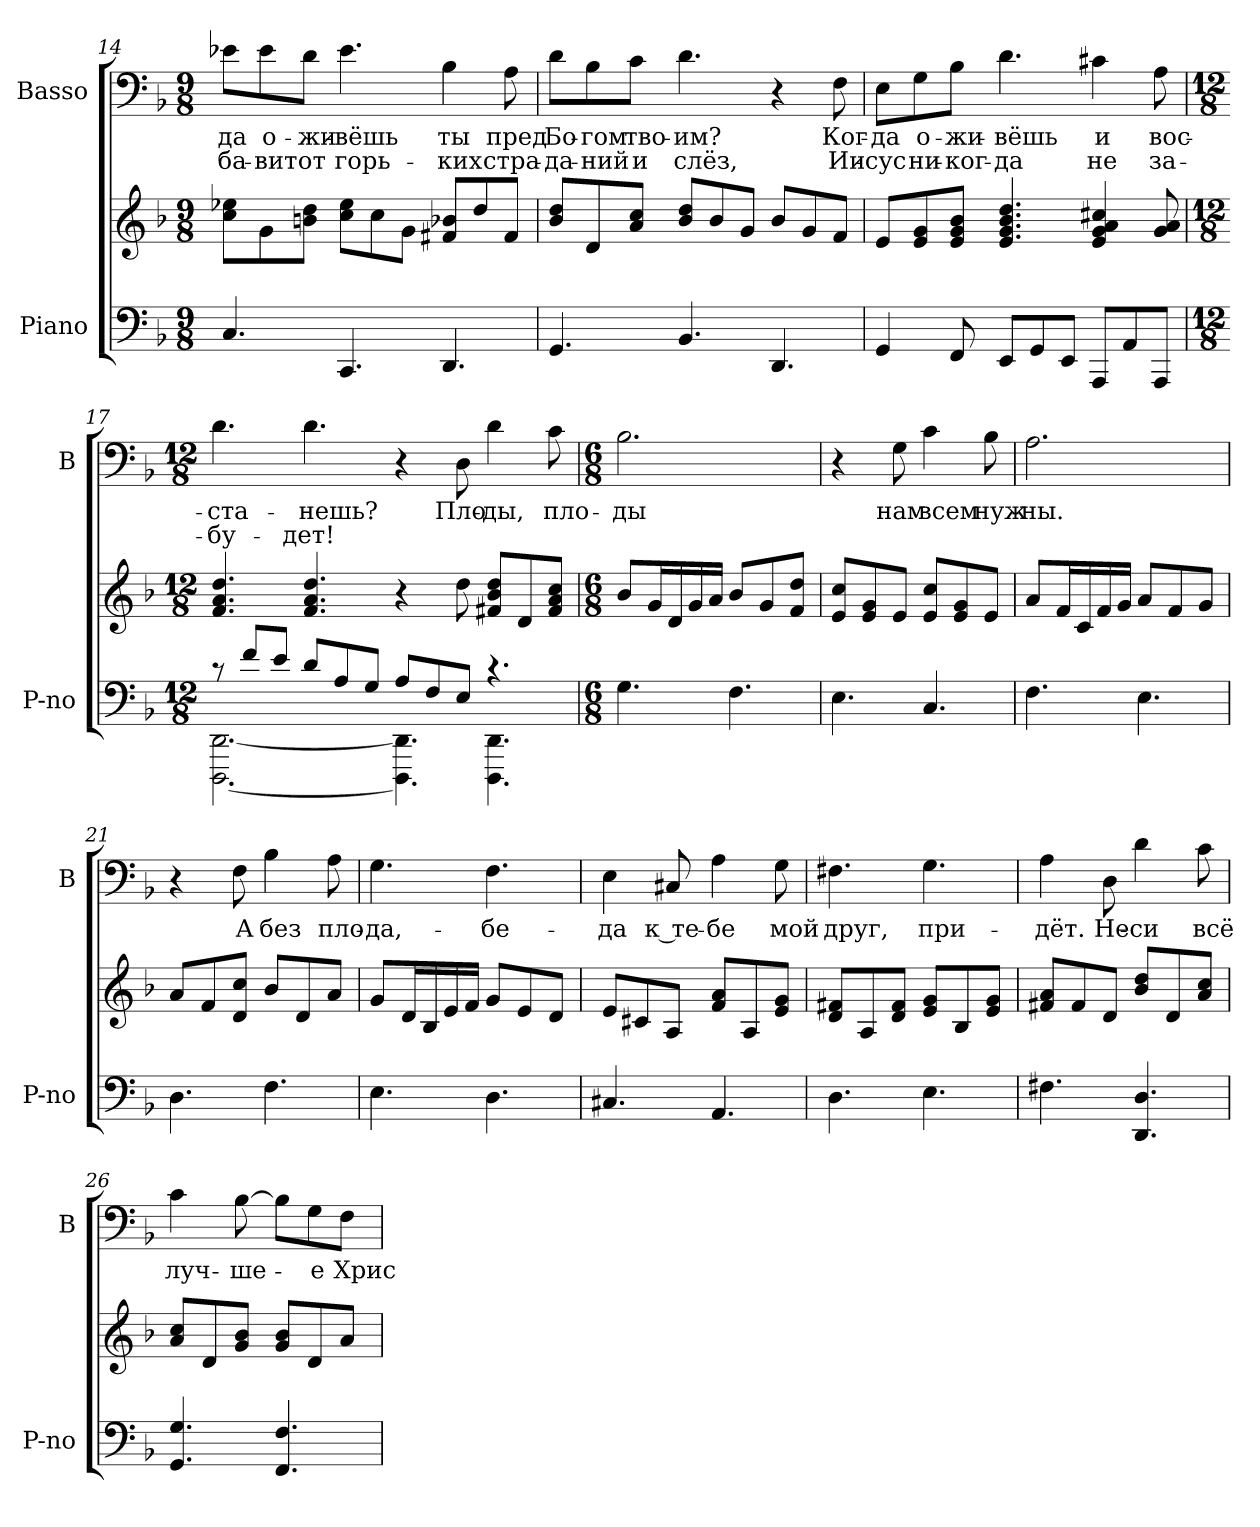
**kern	**kern	**kern	**text	**text
*part2	*part2	*part1	*part1	*part1
*staff3	*staff2	*staff1	*staff1	*staff1
*I"Piano	*	*I"Basso	*	*
*I'P-no	*	*I'B	*	*
!!LO:PB:g=z
*clefF4	*clefG2	*clefF4	*	*
*k[b-]	*k[b-]	*k[b-]	*	*
*d:	*d:	*d:	*	*
*M9/8	*M9/8	*M9/8	*	*
=14	=14	=14	=14	=14
!	!	!	!LO:LY:b	!LO:LY:b
4.C/	8cc\ 8ee-X\L	8e-X\L	-да	-ба-
!	!	!	!LO:LY:b	!LO:LY:b
.	8g\	8e-\	о-	-вит
!	!	!	!LO:LY:b	!LO:LY:b
.	8bn\ 8dd\J	8d\J	-жи-	от
!	!	!	!LO:LY:b	!LO:LY:b
4.CC/	8cc\ 8ee-\L	4.e-\	-вёшь	горь-
.	8cc\	.	.	.
.	8g\J	.	.	.
!	!	!	!LO:LY:b	!LO:LY:b
4.DD/	8f#X/ 8b-X/L	4B-\	ты	-ких
.	8dd/	.	.	.
!	!	!	!LO:LY:b	!LO:LY:b
.	8f#/J	8A\	пред	стра-
=15	=15	=15	=15	=15
!	!	!	!LO:LY:b	!LO:LY:b
4.GG/	8b-/ 8dd/L	8d\L	Бо-	-да-
!	!	!	!LO:LY:b	!LO:LY:b
.	8d/	8B-\	-гом	-ний
!	!	!	!LO:LY:b	!LO:LY:b
.	8a/ 8cc/J	8c\J	тво-	и
!	!	!	!LO:LY:b	!LO:LY:b
4.BB-/	8b-/ 8dd/L	4.d\	-им?	слёз,
.	8b-/	.	.	.
.	8g/J	.	.	.
4.DD/	8b-/L	4r	.	.
.	8g/	.	.	.
!	!	!	!LO:LY:b	!LO:LY:b
.	8f/J	8F\	Ког-	Ии-
=16	=16	=16	=16	=16
!	!	!	!LO:LY:b	!LO:LY:b
4GG/	8e/L	8E\L	-да	-сус
!	!	!	!LO:LY:b	!LO:LY:b
.	8e/ 8g/	8G\	о-	ни-
!	!	!	!LO:LY:b	!LO:LY:b
8FF/	8e/ 8g/ 8b-/J	8B-\J	-жи-	-ког-
!	!	!	!LO:LY:b	!LO:LY:b
8EE/L	4.e/ 4.g/ 4.b-/ 4.dd/	4.d\	-вёшь	-да
8GG/	.	.	.	.
8EE/J	.	.	.	.
!	!	!	!LO:LY:b	!LO:LY:b
8AAA/L	4e/ 4g/ 4a/ 4cc#X/	4c#X\	и	не
8AA/	.	.	.	.
!	!	!	!LO:LY:b	!LO:LY:b
8AAA/J	8g/ 8a/	8A\	вос-	за-
!!LO:LB:g=z
=17	=17	=17	=17	=17
*M12/8	*M12/8	*M12/8	*	*
*^	*	*	*	*
!	!	!	!	!LO:LY:b	!LO:LY:b
8rc	[<2.DDD\ [<2.DD\	4.f/ 4.a/ 4.dd/	4.d\	-ста-	-бу-
8f/L	.	.	.	.	.
8e/J	.	.	.	.	.
!	!	!	!	!LO:LY:b	!LO:LY:b
8d/L	.	4.f/ 4.a/ 4.dd/	4.d\	-нешь?	-дет!
8A/	.	.	.	.	.
8G/J	.	.	.	.	.
8A/L	4.DDD\] 4.DD\]	4r	4r	.	.
8F/	.	.	.	.	.
!	!	!	!	!LO:LY:b	!
8E/J	.	8dd\	8D\	Пло-	.
!	!	!	!	!LO:LY:b	!
4.rc	4.DDD\ 4.DD\	8f#X/ 8b-/ 8dd/L	4d\	-ды,	.
.	.	8d/	.	.	.
!	!	!	!	!LO:LY:b	!
.	.	8f#/ 8a/ 8cc/J	8c\	пло-	.
*v	*v	*	*	*	*
=18	=18	=18	=18	=18
*M6/8	*M6/8	*M6/8	*	*
!	!	!	!LO:LY:b	!
4.G\	8b-/L	2.B-\	-ды	.
.	16g/L	.	.	.
.	16d/	.	.	.
.	16g/	.	.	.
.	16a/JJ	.	.	.
4.F\	8b-/L	.	.	.
.	8g/	.	.	.
.	8f/ 8dd/J	.	.	.
=19	=19	=19	=19	=19
4.E\	8e/ 8cc/L	4r	.	.
.	8e/ 8g/	.	.	.
!	!	!	!LO:LY:b	!
.	8e/J	8G\	нам	.
!	!	!	!LO:LY:b	!
4.C/	8e/ 8cc/L	4c\	всем	.
.	8e/ 8g/	.	.	.
!	!	!	!LO:LY:b	!
.	8e/J	8B-\	нуж-	.
=20	=20	=20	=20	=20
!	!	!	!LO:LY:b	!
4.F\	8a/L	2.A\	-ны.	.
.	16f/L	.	.	.
.	16c/	.	.	.
.	16f/	.	.	.
.	16g/JJ	.	.	.
4.E\	8a/L	.	.	.
.	8f/	.	.	.
.	8g/J	.	.	.
!!LO:LB:g=z
=21	=21	=21	=21	=21
4.D\	8a/L	4r	.	.
.	8f/	.	.	.
!	!	!	!LO:LY:b	!
.	8d/ 8cc/J	8F\	А	.
!	!	!	!LO:LY:b	!
4.F\	8b-/L	4B-\	без	.
.	8d/	.	.	.
!	!	!	!LO:LY:b	!
.	8a/J	8A\	пло-	.
=22	=22	=22	=22	=22
!	!	!	!LO:LY:b	!
4.E\	8g/L	4.G\	-да,-	.
.	16d/L	.	.	.
.	16B-/	.	.	.
.	16e/	.	.	.
.	16f/JJ	.	.	.
!	!	!	!LO:LY:b	!
4.D\	8g/L	4.F\	-бе-	.
.	8e/	.	.	.
.	8d/J	.	.	.
=23	=23	=23	=23	=23
!	!	!	!LO:LY:b	!
4.C#X/	8e/L	4E\	-да	.
.	8c#X/	.	.	.
!	!	!	!LO:LY:b	!
.	8A/J	8C#X/	к те-	.
!	!	!	!LO:LY:b	!
4.AA/	8f/ 8a/L	4A\	-бе	.
.	8A/	.	.	.
!	!	!	!LO:LY:b	!
.	8e/ 8g/J	8G\	мой	.
=24	=24	=24	=24	=24
!	!	!	!LO:LY:b	!
4.D\	8d/ 8f#X/L	4.F#X\	друг,	.
.	8A/	.	.	.
.	8d/ 8f#/J	.	.	.
!	!	!	!LO:LY:b	!
4.E\	8e/ 8g/L	4.G\	при-	.
.	8B-/	.	.	.
.	8e/ 8g/J	.	.	.
!!LO:LB:g=z
=25	=25	=25	=25	=25
!	!	!	!LO:LY:b	!
4.F#X\	8f#X/ 8a/L	4A\	-дёт.	.
.	8f#/	.	.	.
!	!	!	!LO:LY:b	!
.	8d/J	8D\	Не-	.
!	!	!	!LO:LY:b	!
4.DD/ 4.D/	8b-/ 8dd/L	4d\	-си	.
.	8d/	.	.	.
!	!	!	!LO:LY:b	!
.	8a/ 8cc/J	8c\	всё	.
=26	=26	=26	=26	=26
!	!	!	!LO:LY:b	!
4.GG/ 4.G/	8a/ 8cc/L	4c\	луч-	.
.	8d/	.	.	.
!	!	!	!LO:LY:b	!
.	8g/ 8b-/J	[8B-\	-ше-	.
4.FF/ 4.F/	8g/ 8b-/L	8B-\L]	.	.
!	!	!	!LO:LY:b	!
.	8d/	8G\	-е	.
!	!	!	!LO:LY:b	!
.	8a/J	8F\J	Хрис-	.
=	=	=	=	=
*-	*-	*-	*-	*-
